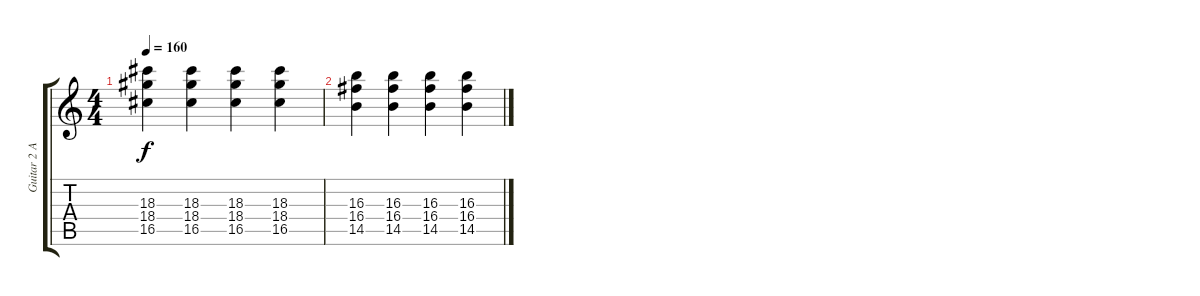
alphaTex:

\track ("Guitar 2 Acoustic" "Guitar 2 A") {instrument acousticguitarsteel}
\staff {score tabs}
\tuning (E4 B3 G3 D3 A2 E2) {hide}
\ts (4 4)
\tempo 160
\clef g2
\ks c
(18.3 18.4 16.5).4{dy f} (18.3 18.4 16.5).4 (18.3 18.4 16.5).4 (18.3 18.4 16.5).4 |
(16.3 16.4 14.5).4 (16.3 16.4 14.5).4 (16.3 16.4 14.5).4 (16.3 16.4 14.5).4
